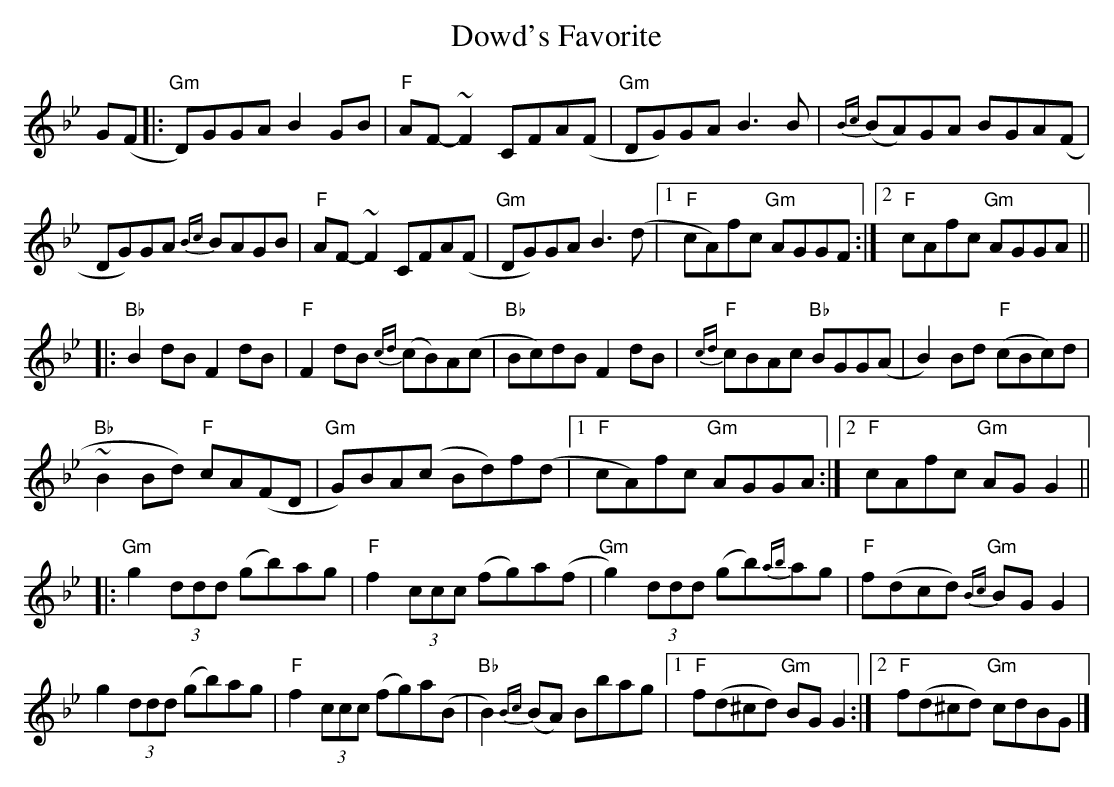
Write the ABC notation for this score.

X:1
T:Dowd's Favorite
K:Gm
Q:160
G(F|:\
"Gm"D)GGA B2GB| "F"AF-~F2 CFA(F|"Gm" DG)GAB3B| {Bc}(BA)GA BGA(F|
DG)GA {Bc}BAGB| "F"AF-~F2 CFA(F|"Gm" DG)GAB3(d|1 "F"cA)fc "Gm"AGGF :|2 "F"cAfc "Gm"AGGA||
|:"Bb"B2 dBF2 dB| "F"F2 dB {cd}(cB)A(c| "Bb"Bc)dB F2dB| "F"{cd}cBAc "Bb"BGG(A| B2) Bd "F"(cBc)d|
"Bb"~B2Bd) "F"cA(FD| "Gm"G)BA(c Bd)f(d|1 "F"cA)fc "Gm"AGGA :|2 "F"cAfc "Gm"AGG2||
|:"Gm"g2 (3ddd (gb)ag| "F"f2 (3ccc (fg)a(f | "Gm"g2) (3ddd (gb){ab}ag| "F"f(dcd) "Gm" {Bc}BGG2|
g2 (3ddd (gb)ag|"F"f2 (3ccc (fg)a(B| "Bb"B2) {Bc}(BA) Bbag |1 "F"f(d^cd) "Gm"BGG2:|2 "F"f(d^cd) "Gm" cdBG|]
